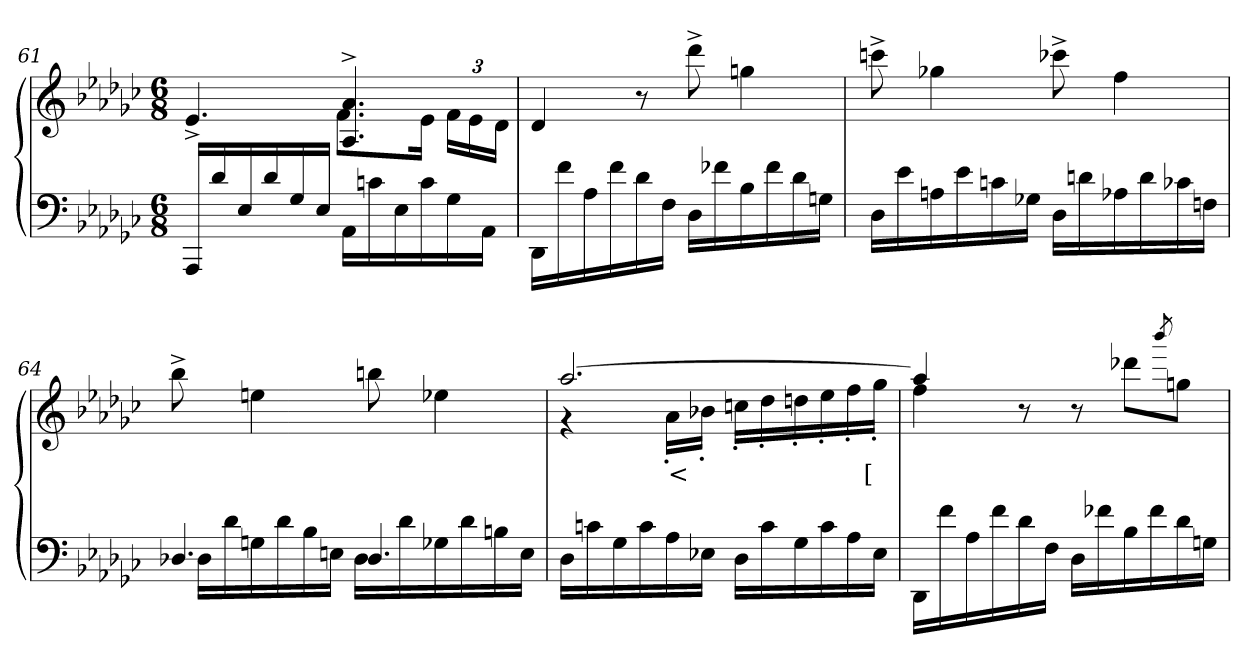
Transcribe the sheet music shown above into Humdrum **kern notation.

**kern	**kern	**text
*part2	*part1	*part1
*staff2	*staff1	*staff1
*clefF4	*clefG2	*
*k[b-e-a-d-g-c-]	*k[b-e-a-d-g-c-]	*
*M6/8	*M6/8	*
=61	=61	=61
*	*^	*
16AAA-LL	4.e-^>	4.ryy	.
16d-	.	.	.
16E-	.	.	.
16d-	.	.	.
16G-	.	.	.
16E-JJ	.	.	.
16AA-LL	4.a-^> 4.A-^>	8.fL	.
16cn	.	.	.
16E-	.	.	.
16c	.	16e-Jk	.
16G-	.	24fLL	.
.	.	24e-	.
16AA-JJ	.	.	.
.	.	24d-JJ	.
*	*v	*v	*
=62	=62	=62
16DD-LL	4d-	.
16f	.	.
16A-	.	.
16f	.	.
16d-	8r	.
16FJJ	.	.
16D-LL	8ddd-^>	.
16f-X	.	.
16B-	4ggn	.
16f-	.	.
16d-	.	.
16GnJJ	.	.
=63	=63	=63
16D-LL	8cccn^>	.
16e-	.	.
16An	4gg-X	.
16e-	.	.
16cn	.	.
16G-XJJ	.	.
16D-LL	8ccc-X^>	.
16dn	.	.
16A-X	4ff	.
16d	.	.
16c-X	.	.
16FnJJ	.	.
=64	=64	=64
*^	*	*
4.D-X	16D-LL	8bb-^>	.
.	16d-	.	.
.	16Gn	4een	.
.	16d-	.	.
.	16B-	.	.
.	16EnJJ	.	.
4.D-	16D-LL	8bbn	.
.	16d-	.	.
.	16G-X	4ee-X	.
.	16d-	.	.
.	16Bn	.	.
.	16EJJ	.	.
*v	*v	*	*
=65	=65	=65
*	*^	*
16D-LL	[2.aa-	4r	.
16cn	.	.	.
16G-	.	.	.
16c	.	.	.
16A-	.	16a-'>LL	<
16E-XJJ	.	16b-X'>JJ	.
16D-LL	.	16ccn'>LL	.
16c	.	16dd-'>	.
16G-	.	16ddn'>	.
16c	.	16ee-'>	.
16A-	.	16ff'>	.
16E-JJ	.	16gg-'>JJ	[
=66	=66	=66	=66
16DD-LL	4aa-]	4ff	.
16f	.	.	.
16A-	.	.	.
16f	.	.	.
16d-	2ryy	8r	.
16FJJ	.	.	.
16D-LL	.	8r	.
16f-X	.	.	.
16B-	.	8ddd-XL	.
16f-	.	.	.
.	.	8qbbb-/	.
16d-	.	8ggnJ	.
16GnJJ	.	.	.
*	*v	*v	*
=	=	=
*-	*-	*-
